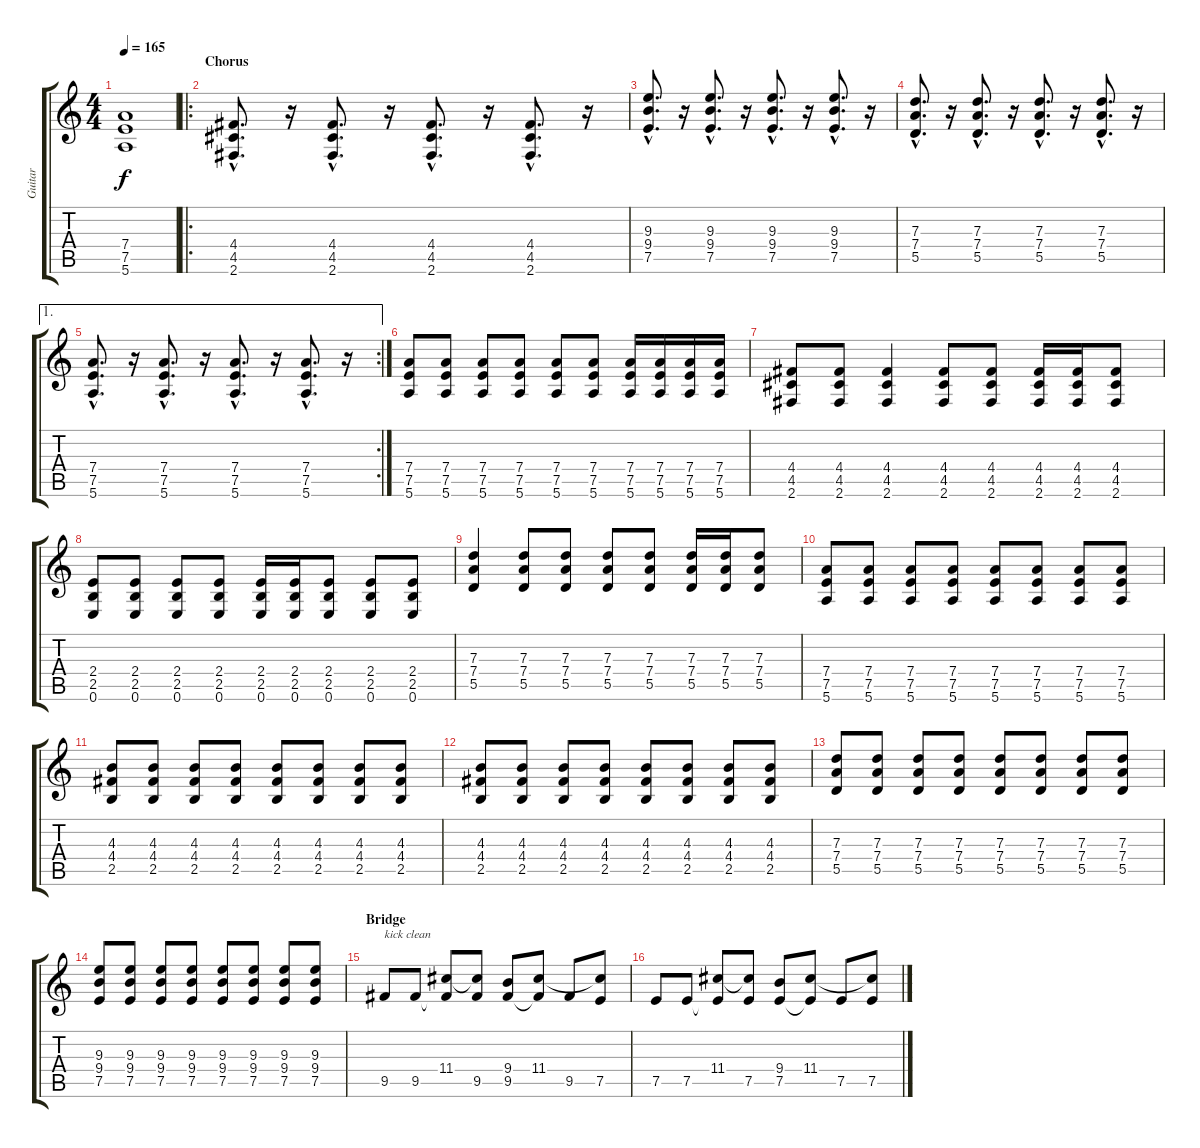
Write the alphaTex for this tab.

\track ("Guitar" "Guitar") {instrument electricguitarclean}
\staff {score tabs}
\tuning (E4 B3 G3 D3 A2 E2) {hide}
\ts (4 4)
\tempo 165
\clef g2
\ks c
(7.4{t} 7.5{t} 5.6{t}).1{dy f} |
\ro
\section ("" "Chorus")
(4.4{hac} 4.5{hac} 2.6{hac}).8{d} r.16 (4.4{hac} 4.5{hac} 2.6{hac}).8{d} r.16 (4.4{hac} 4.5{hac} 2.6{hac}).8{d} r.16 (4.4{hac} 4.5{hac} 2.6{hac}).8{d} r.16 |
(9.3{hac} 9.4{hac} 7.5{hac}).8{d} r.16 (9.3{hac} 9.4{hac} 7.5{hac}).8{d} r.16 (9.3{hac} 9.4{hac} 7.5{hac}).8{d} r.16 (9.3{hac} 9.4{hac} 7.5{hac}).8{d} r.16 |
(7.3{hac} 7.4{hac} 5.5{hac}).8{d} r.16 (7.3{hac} 7.4{hac} 5.5{hac}).8{d} r.16 (7.3{hac} 7.4{hac} 5.5{hac}).8{d} r.16 (7.3{hac} 7.4{hac} 5.5{hac}).8{d} r.16 |
\ae 1
\rc 2
(7.4{hac} 7.5{hac} 5.6{hac}).8{d} r.16 (7.4{hac} 7.5{hac} 5.6{hac}).8{d} r.16 (7.4{hac} 7.5{hac} 5.6{hac}).8{d} r.16 (7.4{hac} 7.5{hac} 5.6{hac}).8{d} r.16 |
(7.4 7.5 5.6).8 (7.4 7.5 5.6).8 (7.4 7.5 5.6).8 (7.4 7.5 5.6).8 (7.4 7.5 5.6).8 (7.4 7.5 5.6).8 (7.4 7.5 5.6).16 (7.4 7.5 5.6).16 (7.4 7.5 5.6).16 (7.4 7.5 5.6).16 |
(4.4 4.5 2.6).8 (4.4 4.5 2.6).8 (4.4 4.5 2.6).4 (4.4 4.5 2.6).8 (4.4 4.5 2.6).8 (4.4 4.5 2.6).16 (4.4 4.5 2.6).16 (4.4 4.5 2.6).8 |
(2.4 2.5 0.6).8 (2.4 2.5 0.6).8 (2.4 2.5 0.6).8 (2.4 2.5 0.6).8 (2.4 2.5 0.6).16 (2.4 2.5 0.6).16 (2.4 2.5 0.6).8 (2.4 2.5 0.6).8 (2.4 2.5 0.6).8 |
(7.3 7.4 5.5).4 (7.3 7.4 5.5).8 (7.3 7.4 5.5).8 (7.3 7.4 5.5).8 (7.3 7.4 5.5).8 (7.3 7.4 5.5).16 (7.3 7.4 5.5).16 (7.3 7.4 5.5).8 |
(7.4 7.5 5.6).8 (7.4 7.5 5.6).8 (7.4 7.5 5.6).8 (7.4 7.5 5.6).8 (7.4 7.5 5.6).8 (7.4 7.5 5.6).8 (7.4 7.5 5.6).8 (7.4 7.5 5.6).8 |
(4.3 4.4 2.5).8 (4.3 4.4 2.5).8 (4.3 4.4 2.5).8 (4.3 4.4 2.5).8 (4.3 4.4 2.5).8 (4.3 4.4 2.5).8 (4.3 4.4 2.5).8 (4.3 4.4 2.5).8 |
(4.3 4.4 2.5).8 (4.3 4.4 2.5).8 (4.3 4.4 2.5).8 (4.3 4.4 2.5).8 (4.3 4.4 2.5).8 (4.3 4.4 2.5).8 (4.3 4.4 2.5).8 (4.3 4.4 2.5).8 |
(7.3 7.4 5.5).8 (7.3 7.4 5.5).8 (7.3 7.4 5.5).8 (7.3 7.4 5.5).8 (7.3 7.4 5.5).8 (7.3 7.4 5.5).8 (7.3 7.4 5.5).8 (7.3 7.4 5.5).8 |
(9.3 9.4 7.5).8 (9.3 9.4 7.5).8 (9.3 9.4 7.5).8 (9.3 9.4 7.5).8 (9.3 9.4 7.5).8 (9.3 9.4 7.5).8 (9.3 9.4 7.5).8 (9.3 9.4 7.5).8 |
\section ("" "Bridge")
9.5.8{txt "kick clean" instrument electricguitarclean} 9.5.8 (11.4 9.5{t}).8 (11.4{t} 9.5).8 (9.4 9.5).8 (11.4 9.5{t}).8 9.5.8 (11.4{t} 7.5).8 |
7.5.8 7.5.8 (11.4 7.5{t}).8 (11.4{t} 7.5).8 (9.4 7.5).8 (11.4 7.5{t}).8 7.5.8 (11.4{t} 7.5).8
